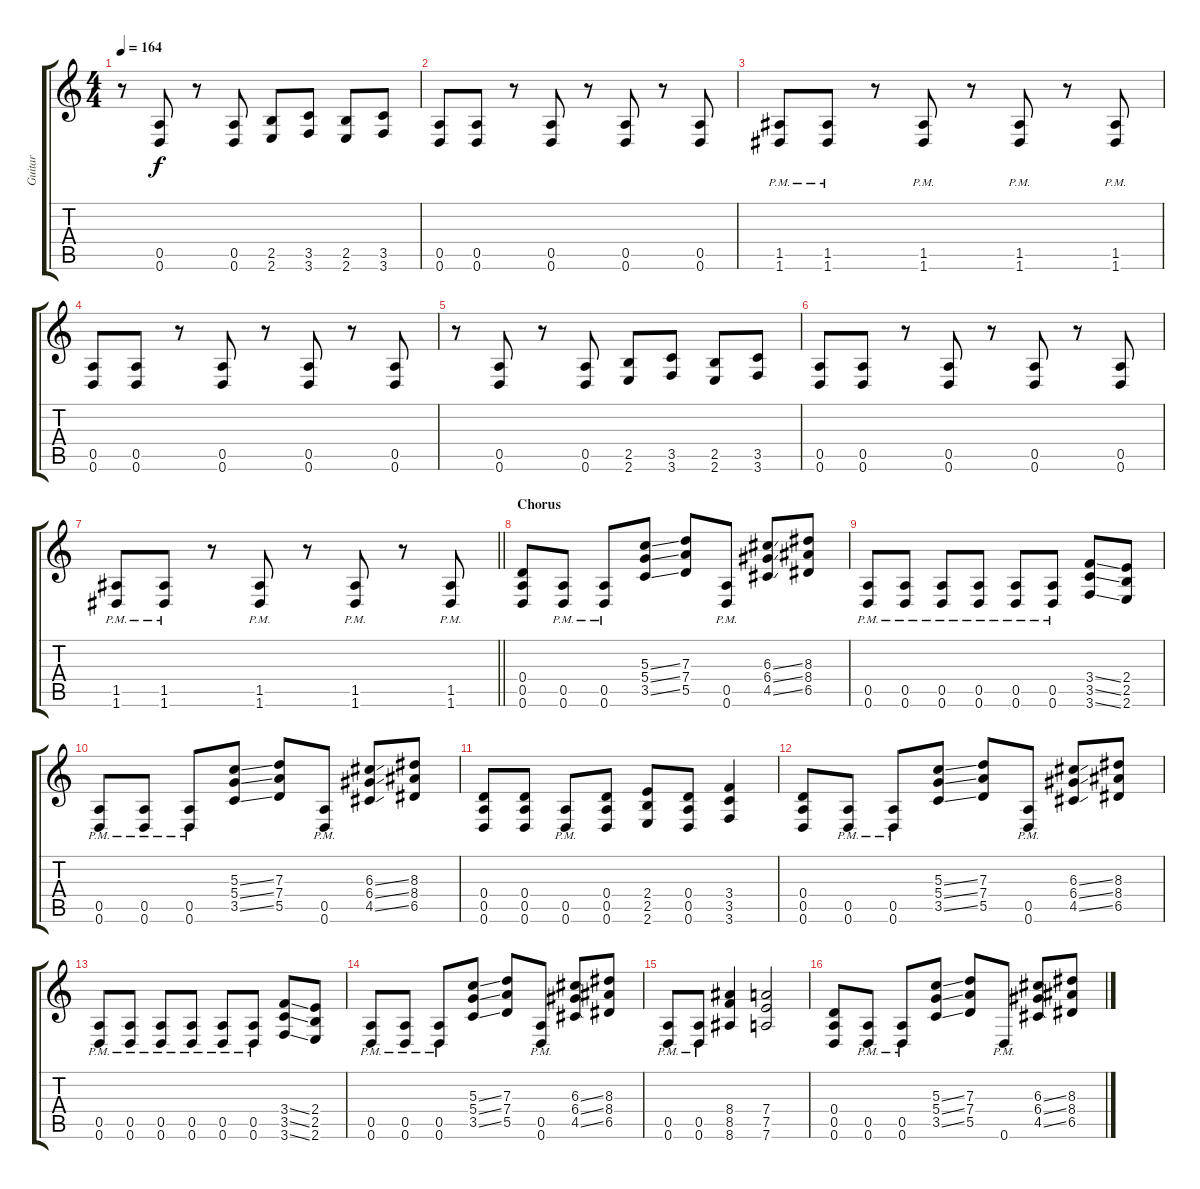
\track ("Guitar" "Guitar") {instrument distortionguitar}
\staff {score tabs}
\tuning (E4 B3 G3 D3 A2 D2) {hide}
\ts (4 4)
\tempo 164
\clef g2
\ks c
r.8{dy f} (0.5 0.6).8 r.8 (0.5 0.6).8 (2.5 2.6).8 (3.5 3.6).8 (2.5 2.6).8 (3.5 3.6).8 |
(0.5 0.6).8 (0.5 0.6).8 r.8 (0.5 0.6).8 r.8 (0.5 0.6).8 r.8 (0.5 0.6).8 |
(1.5{pm} 1.6{pm}).8 (1.5{pm} 1.6{pm}).8 r.8 (1.5{pm} 1.6{pm}).8 r.8 (1.5{pm} 1.6{pm}).8 r.8 (1.5{pm} 1.6{pm}).8 |
(0.5 0.6).8 (0.5 0.6).8 r.8 (0.5 0.6).8 r.8 (0.5 0.6).8 r.8 (0.5 0.6).8 |
r.8 (0.5 0.6).8 r.8 (0.5 0.6).8 (2.5 2.6).8 (3.5 3.6).8 (2.5 2.6).8 (3.5 3.6).8 |
(0.5 0.6).8 (0.5 0.6).8 r.8 (0.5 0.6).8 r.8 (0.5 0.6).8 r.8 (0.5 0.6).8 |
\barLineRight lightlight
(1.5{pm} 1.6{pm}).8 (1.5{pm} 1.6{pm}).8 r.8 (1.5{pm} 1.6{pm}).8 r.8 (1.5{pm} 1.6{pm}).8 r.8 (1.5{pm} 1.6{pm}).8 |
\section ("" "Chorus")
(0.4 0.5 0.6).8 (0.5{pm} 0.6{pm}).8 (0.5{pm} 0.6{pm}).8 (5.3{ss} 5.4{ss} 3.5{ss}).8 (7.3 7.4 5.5).8 (0.5{pm} 0.6{pm}).8 (6.3{ss} 6.4{ss} 4.5{ss}).8 (8.3 8.4 6.5).8 |
(0.5{pm} 0.6{pm}).8 (0.5{pm} 0.6{pm}).8 (0.5{pm} 0.6{pm}).8 (0.5{pm} 0.6{pm}).8 (0.5{pm} 0.6{pm}).8 (0.5{pm} 0.6{pm}).8 (3.4{ss} 3.5{ss} 3.6{ss}).8 (2.4 2.5 2.6).8 |
(0.5{pm} 0.6{pm}).8 (0.5{pm} 0.6{pm}).8 (0.5{pm} 0.6{pm}).8 (5.3{ss} 5.4{ss} 3.5{ss}).8 (7.3 7.4 5.5).8 (0.5{pm} 0.6{pm}).8 (6.3{ss} 6.4{ss} 4.5{ss}).8 (8.3 8.4 6.5).8 |
(0.4 0.5 0.6).8 (0.4 0.5 0.6).8 (0.5{pm} 0.6{pm}).8 (0.4 0.5 0.6).8 (2.4 2.5 2.6).8 (0.4 0.5 0.6).8 (3.4 3.5 3.6).4 |
(0.4 0.5 0.6).8 (0.5{pm} 0.6{pm}).8 (0.5{pm} 0.6{pm}).8 (5.3{ss} 5.4{ss} 3.5{ss}).8 (7.3 7.4 5.5).8 (0.5{pm} 0.6{pm}).8 (6.3{ss} 6.4{ss} 4.5{ss}).8 (8.3 8.4 6.5).8 |
(0.5{pm} 0.6{pm}).8 (0.5{pm} 0.6{pm}).8 (0.5{pm} 0.6{pm}).8 (0.5{pm} 0.6{pm}).8 (0.5{pm} 0.6{pm}).8 (0.5{pm} 0.6{pm}).8 (3.4{ss} 3.5{ss} 3.6{ss}).8 (2.4 2.5 2.6).8 |
(0.5{pm} 0.6{pm}).8 (0.5{pm} 0.6{pm}).8 (0.5{pm} 0.6{pm}).8 (5.3{ss} 5.4{ss} 3.5{ss}).8 (7.3 7.4 5.5).8 (0.5{pm} 0.6{pm}).8 (6.3{ss} 6.4{ss} 4.5{ss}).8 (8.3 8.4 6.5).8 |
(0.5{pm} 0.6{pm}).8 (0.5{pm} 0.6{pm}).8 (8.4 8.5 8.6).4 (7.4 7.5 7.6).2 |
(0.4 0.5 0.6).8 (0.5{pm} 0.6{pm}).8 (0.5{pm} 0.6{pm}).8 (5.3{ss} 5.4{ss} 3.5{ss}).8 (7.3 7.4 5.5).8 0.6{pm}.8 (6.3{ss} 6.4{ss} 4.5{ss}).8 (8.3 8.4 6.5).8
